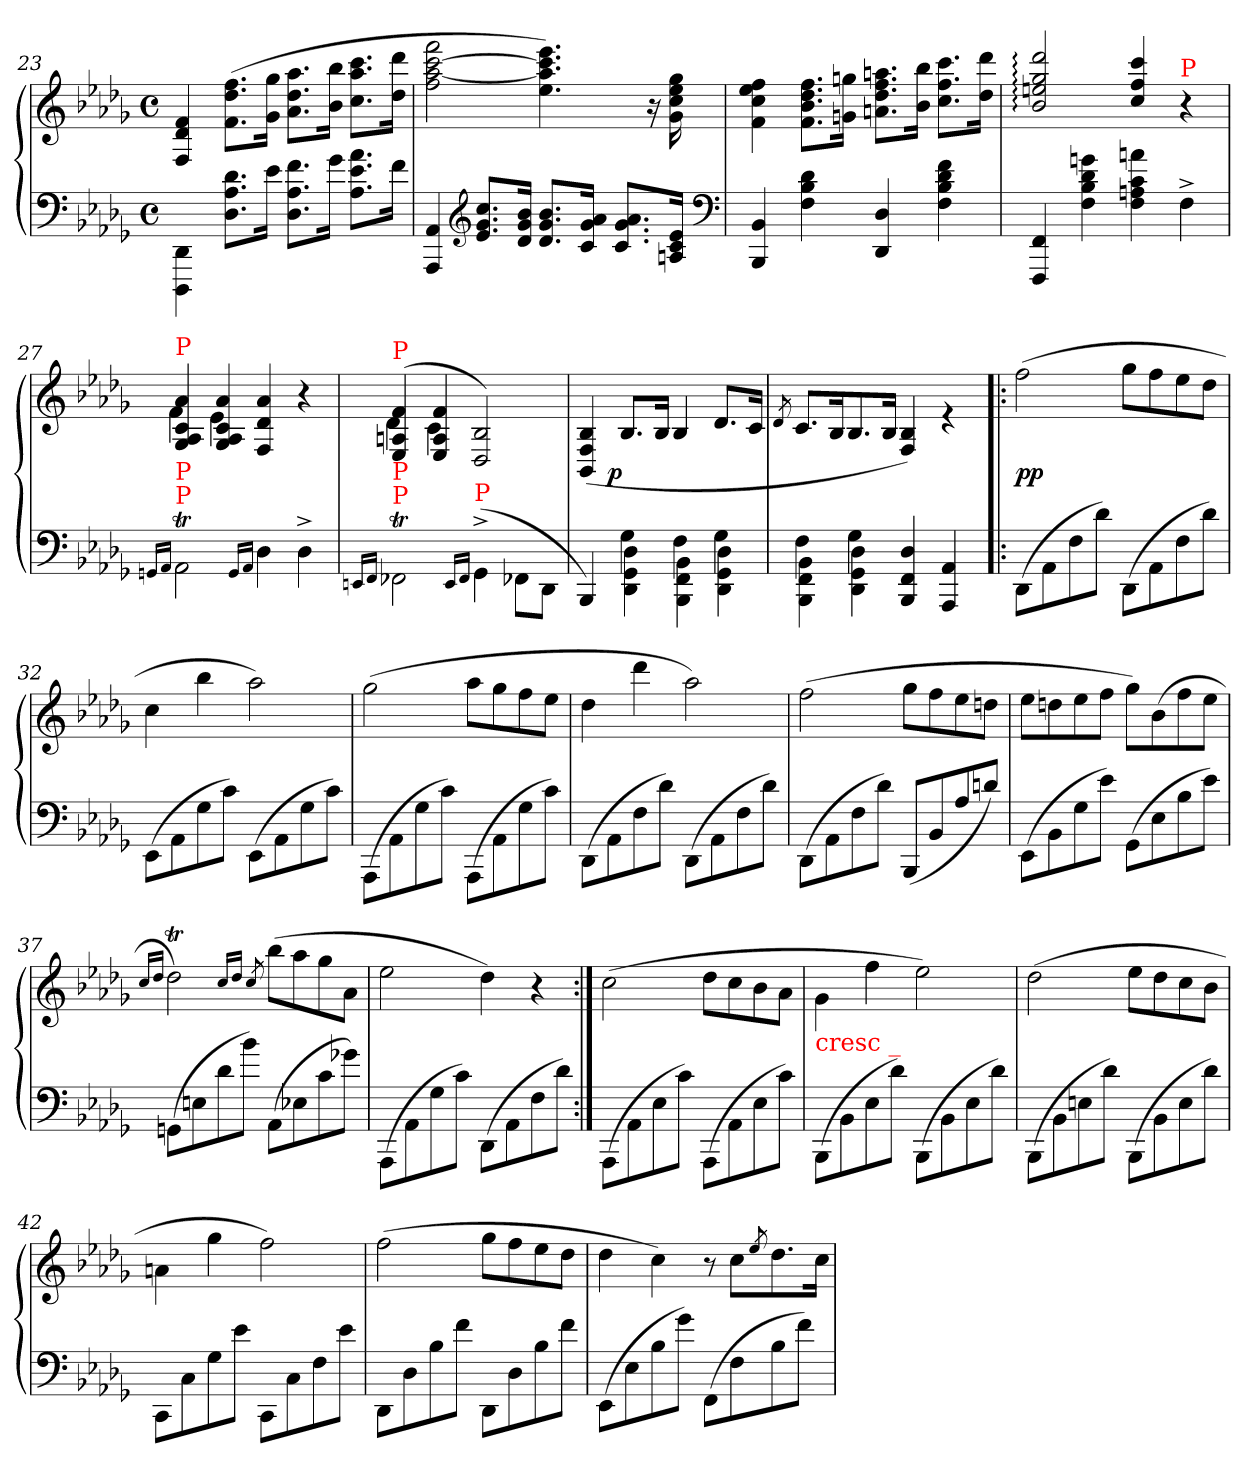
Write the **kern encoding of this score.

**kern	**kern	**dynam
*part1	*part1	*part1
*staff2	*staff1	*staff1/2
*clefF4	*clefG2	*
*k[b-e-a-d-g-]	*k[b-e-a-d-g-]	*
*b-:	*b-:	*
*M4/4	*M4/4	*
*met(c)	*met(c)	*
=23	=23	=23
4DD-\ 4DDD-\	4f/ 4d-/ 4F/	.
8.d- 8.A- 8.D-L	(8.ff 8.dd- 8.fL	.
16e-Jk	16gg- 16g-Jk	.
8.f 8.A- 8.D-L	8.aa- 8.dd- 8.a-L	.
16g-Jk	16bb- 16b-Jk	.
8.a- 8.e- 8.A-L	8.ccc 8.aa- 8.ccL	.
16fJk	16ddd- 16dd-Jk	.
=24	=24	=24
4AA- 4AAA-	2fff [2ccc [2aa- 2ff	.
*clefG2	*	*
8.cc 8.g- 8.e-L	.	.
16b- 16g- 16d-Jk	.	.
8.b- 8.g- 8.d-L	4.eee- 4.ccc] 4.aa-] 4.ee-)	.
16a- 16g- 16cJk	.	.
8.a- 8.g- 8.cL	.	.
.	16r	.
16e- 16c 16AnJk	(16gg- 16ee- 16cc 16g-	.
*clefF4	*	*
=25	=25	=25
4BB- 4BBB-	4ff 4ee- 4cc 4f	.
4d- 4B- 4F	8.ff 8.dd- 8.b- 8.fL	.
.	16ggn 16gnJk	.
4D- 4DD-	8.aan 8.ff 8.dd- 8.anL	.
.	16bb- 16b-Jk	.
4f 4d- 4B- 4F	8.ccc 8.ff 8.ccL	.
.	16ddd- 16dd-Jk	.
=26	=26	=26
4FF 4FFF	2ddd-:/ 2gg-:/ 2een:/ 2b-:/	.
4gn\ 4d-\ 4B-\ 4F\	.	.
4an\ 4c\ 4An\ 4F\	4ccc/ 4ff/ 4cc/	.
!	!LO:TX:a:color=red:t=P	!
4F^	4r	.
=27	=27	=27
16qqGGn/LL	.	.
16qqAA-/JJ	.	.
*	*^	*
!	!LO:TX:a:color=red:t=P	!	!
!LO:TX:a:color=red:t=P	!	!	!
!LO:TX:a:color=red:t=P	!	!	!
2AA-T\	4a-/ 4c/ 4A-/ 4G-/	4f	.
.	4a-/ 4c/ 4A-/ 4G-/	4e-	.
16qqGGTTT/LL	.	.	.
16qqAA-/JJ	.	.	.
4D-\	4a-/ 4d-/ 4F/	2ryy	.
4D-^	4r	.	.
=28	=28	=28	=28
16qqEEn/LL	.	.	.
16qqFF/JJ	.	.	.
!	!LO:TX:a:color=red:t=P	!	!
!LO:TX:a:color=red:t=P	!	!	!
!LO:TX:a:color=red:t=P	!	!	!
2FF-XT\	(4f/ 4An/ 4E-/	4d-	.
.	4f/ 4A/ 4E-/	4c	.
16qqEETTT/LL	.	.	.
16qqFF-/JJ	.	.	.
!LO:TX:a:color=red:t=P	!	!	!
(>4GG-^<\	2B-/ 2D-/)	2ryy	.
8FF-\L	.	.	.
8DD-\J	.	.	.
*	*v	*v	*
=29	=29	=29
*^	*	*
4ryy	4BBB-)	(>4B-/ 4F/ 4BB-/	.
!	!	!	!LO:DY:rj
4G-\	4D-\ 4GG-\ 4DD-\	8.B-/L	p
.	.	16B-/Jk	.
4F\	4BB-\ 4FF\ 4BBB-\	4B-/	.
4G-\	4D-\ 4GG-\ 4DD-\	8.d-/L	.
.	.	16c/Jk	.
=30	=30	=30	=30
.	.	8qd-/	.
4F\	4BB- 4FF 4BBB-	8.c/L	.
.	.	16B-/k	.
4G-\	4D- 4GG- 4DD-	8.B-/	.
.	.	16B-/Jk	.
2ryy	4D- 4FF 4BBB-	4B-/ 4F/)	.
.	4AA- 4AAA-	4re	.
=31!|:	=31!|:	=31!|:	=31!|:
!LO:TX:a:color=red:t=P	!	!	!
*v	*v	*	*
(>8DD-\L	(2ff	pp
8AA-\	.	.
8F\	.	.
8d-\J)	.	.
(8DD-\L	8gg-L	.
8AA-\	8ff	.
8F\	8ee-	.
8d-\J)	8dd-J	.
=32	=32	=32
(8EE-L	4cc	.
8AA-	.	.
8G-	4bb-	.
8cJ)	.	.
(>8EE-L	2aa-)	.
8AA-	.	.
8G-	.	.
8cJ)	.	.
=33	=33	=33
(8AAA-\L	(2gg-	.
8AA-\	.	.
8G-\	.	.
8c\J)	.	.
(8AAA-\L	8aa-L	.
8AA-\	8gg-	.
8G-\	8ff	.
8c\J)	8ee-J	.
=34	=34	=34
(8DD-\L	4dd-	.
8AA-\	.	.
8F\	4ddd-	.
8d-\J)	.	.
(8DD-\L	2aa-)	.
8AA-\	.	.
8F\	.	.
8d-\J)	.	.
=35	=35	=35
(8DD-\L	(2ff	.
8AA-\	.	.
8F\	.	.
8d-\J)	.	.
(8BBB-L	8gg-L	.
8BB-	8ff	.
8A-	8ee-	.
8dnJ)	8ddnJ	.
=36	=36	=36
(>8EE-L	8ee-L	.
8BB-	8ddn	.
8G-	8ee-	.
8e-J)	8ffJ	.
(8GG-L	8gg-L)	.
8E-	(8b-	.
8B-	8ff	.
8e-J)	8ee-J	.
=37	=37	=37
.	16qqcc/LL	.
.	16qqdd-/JJ	.
(>8GGnL	2dd-T)	.
8En	.	.
8d-	.	.
8b-J)	.	.
.	16qqccTTT/LL	.
.	16qqdd-/JJ	.
.	8qcc/	.
(>8AA-L	(8bb-L	.
8E-X	8aa-	.
8c	8gg-	.
8g-XJ)	8a-J	.
=38	=38	=38
(8AAA-\L	2ee-	.
8AA-\	.	.
8G-\	.	.
8c\J)	.	.
(>8DD-\L	4dd-)	.
8AA-\	.	.
8F\	4r	.
8d-\J)	.	.
=39:|!	=39:|!	=39:|!
(8AAA-\L	(2cc	.
8AA-\	.	.
8E-\	.	.
8c\J)	.	.
(8AAA-\L	8dd-L	.
8AA-\	8cc	.
8E-\	8b-	.
8c\J)	8a-J	.
=40	=40	=40
!	!LO:TX:b:color=red:t=cresc _	!
(8BBB-\L	4g-\	.
8BB-\	.	.
8E-\	4ff	.
8d-\J)	.	.
(8BBB-\L	2ee-)	.
8BB-\	.	.
8E-\	.	.
8d-\J)	.	.
=41	=41	=41
(8BBB-\L	(2dd-	.
8BB-\	.	.
8En\	.	.
8d-\J)	.	.
(8BBB-\L	8ee-L	.
8BB-\	8dd-	.
8E\	8cc	.
8d-\J)	8b-J	.
=42	=42	=42
8CCL	4an\	.
8C	.	.
8G-	4gg-	.
8e-J	.	.
8CCL	2ff)	.
8C	.	.
8F	.	.
8e-J	.	.
=43	=43	=43
8DD-L	(2ff	.
8D-	.	.
8B-	.	.
8fJ	.	.
8DD-L	8gg-L	.
8D-	8ff	.
8B-	8ee-	.
8fJ	8dd-J	.
=44	=44	=44
(>8EE-L	4dd-	.
8E-	.	.
8B-	4cc)	.
8g-J)	.	.
(>8FFL	8r	.
8F	8ccL	.
.	8qee-/	.
8B-	8.dd-	.
8fJ)	.	.
.	16ccJk	.
=	=	=
*-	*-	*-
